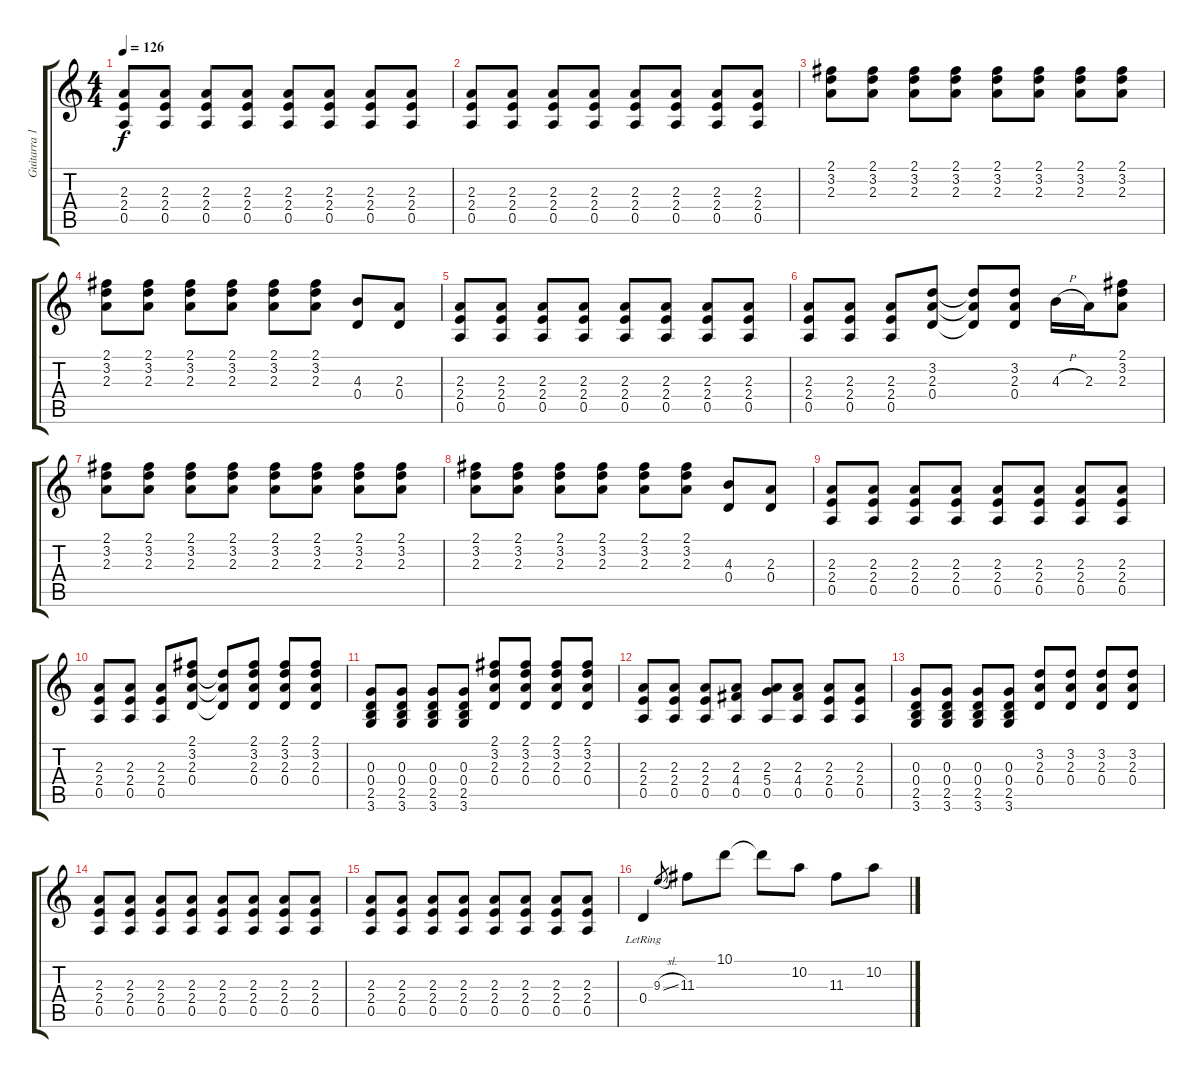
\track ("Guitarra 1" "Guitarra 1") {instrument overdrivenguitar}
\staff {score tabs}
\tuning (E4 B3 G3 D3 A2 E2) {hide}
\ts (4 4)
\tempo 126
\clef g2
\ks c
(2.3 2.4 0.5).8{dy f} (2.3 2.4 0.5).8 (2.3 2.4 0.5).8 (2.3 2.4 0.5).8 (2.3 2.4 0.5).8 (2.3 2.4 0.5).8 (2.3 2.4 0.5).8 (2.3 2.4 0.5).8 |
(2.3 2.4 0.5).8 (2.3 2.4 0.5).8 (2.3 2.4 0.5).8 (2.3 2.4 0.5).8 (2.3 2.4 0.5).8 (2.3 2.4 0.5).8 (2.3 2.4 0.5).8 (2.3 2.4 0.5).8 |
(2.1 3.2 2.3).8 (2.1 3.2 2.3).8 (2.1 3.2 2.3).8 (2.1 3.2 2.3).8 (2.1 3.2 2.3).8 (2.1 3.2 2.3).8 (2.1 3.2 2.3).8 (2.1 3.2 2.3).8 |
(2.1 3.2 2.3).8 (2.1 3.2 2.3).8 (2.1 3.2 2.3).8 (2.1 3.2 2.3).8 (2.1 3.2 2.3).8 (2.1 3.2 2.3).8 (4.3 0.4).8 (2.3 0.4).8 |
(2.3 2.4 0.5).8 (2.3 2.4 0.5).8 (2.3 2.4 0.5).8 (2.3 2.4 0.5).8 (2.3 2.4 0.5).8 (2.3 2.4 0.5).8 (2.3 2.4 0.5).8 (2.3 2.4 0.5).8 |
(2.3 2.4 0.5).8 (2.3 2.4 0.5).8 (2.3 2.4 0.5).8 (3.2 2.3 0.4).8 (3.2{t} 2.3{t} 0.4{t}).8 (3.2 2.3 0.4).8 4.3{h}.16 2.3.16 (2.1 3.2 2.3).8 |
(2.1 3.2 2.3).8 (2.1 3.2 2.3).8 (2.1 3.2 2.3).8 (2.1 3.2 2.3).8 (2.1 3.2 2.3).8 (2.1 3.2 2.3).8 (2.1 3.2 2.3).8 (2.1 3.2 2.3).8 |
(2.1 3.2 2.3).8 (2.1 3.2 2.3).8 (2.1 3.2 2.3).8 (2.1 3.2 2.3).8 (2.1 3.2 2.3).8 (2.1 3.2 2.3).8 (4.3 0.4).8 (2.3 0.4).8 |
(2.3 2.4 0.5).8 (2.3 2.4 0.5).8 (2.3 2.4 0.5).8 (2.3 2.4 0.5).8 (2.3 2.4 0.5).8 (2.3 2.4 0.5).8 (2.3 2.4 0.5).8 (2.3 2.4 0.5).8 |
(2.3 2.4 0.5).8 (2.3 2.4 0.5).8 (2.3 2.4 0.5).8 (2.1 3.2 2.3 0.4).8 (3.2{t} 2.3{t} 0.4{t}).8 (2.1 3.2 2.3 0.4).8 (2.1 3.2 2.3 0.4).8 (2.1 3.2 2.3 0.4).8 |
(0.3 0.4 2.5 3.6).8 (0.3 0.4 2.5 3.6).8 (0.3 0.4 2.5 3.6).8 (0.3 0.4 2.5 3.6).8 (2.1 3.2 2.3 0.4).8 (2.1 3.2 2.3 0.4).8 (2.1 3.2 2.3 0.4).8 (2.1 3.2 2.3 0.4).8 |
(2.3 2.4 0.5).8 (2.3 2.4 0.5).8 (2.3 2.4 0.5).8 (2.3 4.4 0.5).8 (2.3 5.4 0.5).8 (2.3 4.4 0.5).8 (2.3 2.4 0.5).8 (2.3 2.4 0.5).8 |
(0.3 0.4 2.5 3.6).8 (0.3 0.4 2.5 3.6).8 (0.3 0.4 2.5 3.6).8 (0.3 0.4 2.5 3.6).8 (3.2 2.3 0.4).8 (3.2 2.3 0.4).8 (3.2 2.3 0.4).8 (3.2 2.3 0.4).8 |
(2.3 2.4 0.5).8 (2.3 2.4 0.5).8 (2.3 2.4 0.5).8 (2.3 2.4 0.5).8 (2.3 2.4 0.5).8 (2.3 2.4 0.5).8 (2.3 2.4 0.5).8 (2.3 2.4 0.5).8 |
(2.3 2.4 0.5).8 (2.3 2.4 0.5).8 (2.3 2.4 0.5).8 (2.3 2.4 0.5).8 (2.3 2.4 0.5).8 (2.3 2.4 0.5).8 (2.3 2.4 0.5).8 (2.3 2.4 0.5).8 |
0.4{lr}.4{volume 12} 9.3{sl}.8{gr} 11.3.8 10.1.8 10.1{t}.8 10.2.8 11.3.8 10.2.8
